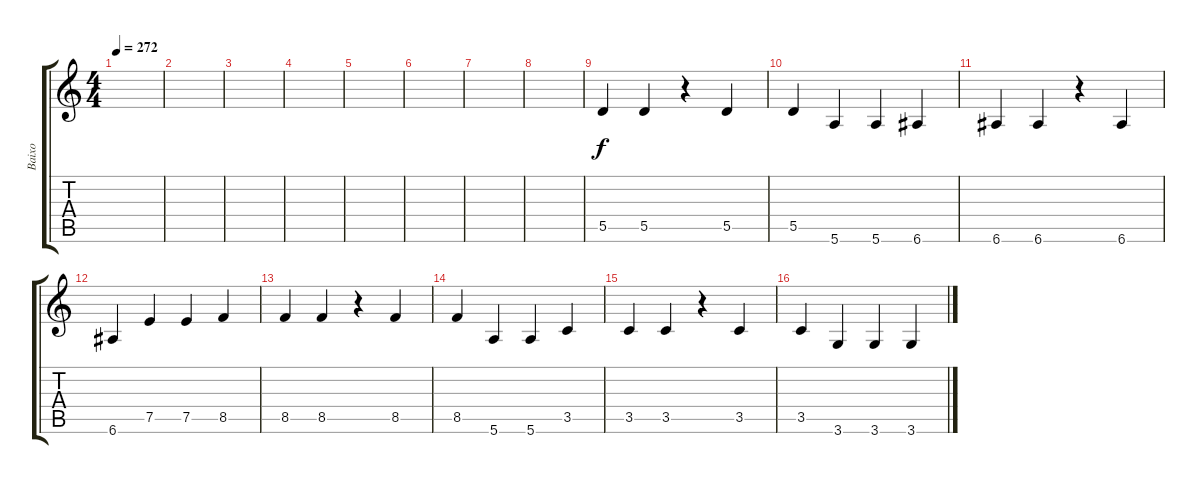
\track ("Baixo" "Baixo") {instrument electricbassfinger}
\staff {score tabs}
\tuning (E4 B3 G3 D3 A2 E2) {hide}
\ts (4 4)
\tempo 272
\clef g2
\ks c
|
|
|
|
|
|
|
|
5.5.4 5.5.4 r.4 5.5.4 |
5.5.4 5.6.4 5.6.4 6.6.4 |
6.6.4 6.6.4 r.4 6.6.4 |
6.6.4 7.5.4 7.5.4 8.5.4 |
8.5.4 8.5.4 r.4 8.5.4 |
8.5.4 5.6.4 5.6.4 3.5.4 |
3.5.4 3.5.4 r.4 3.5.4 |
3.5.4 3.6.4 3.6.4 3.6.4
